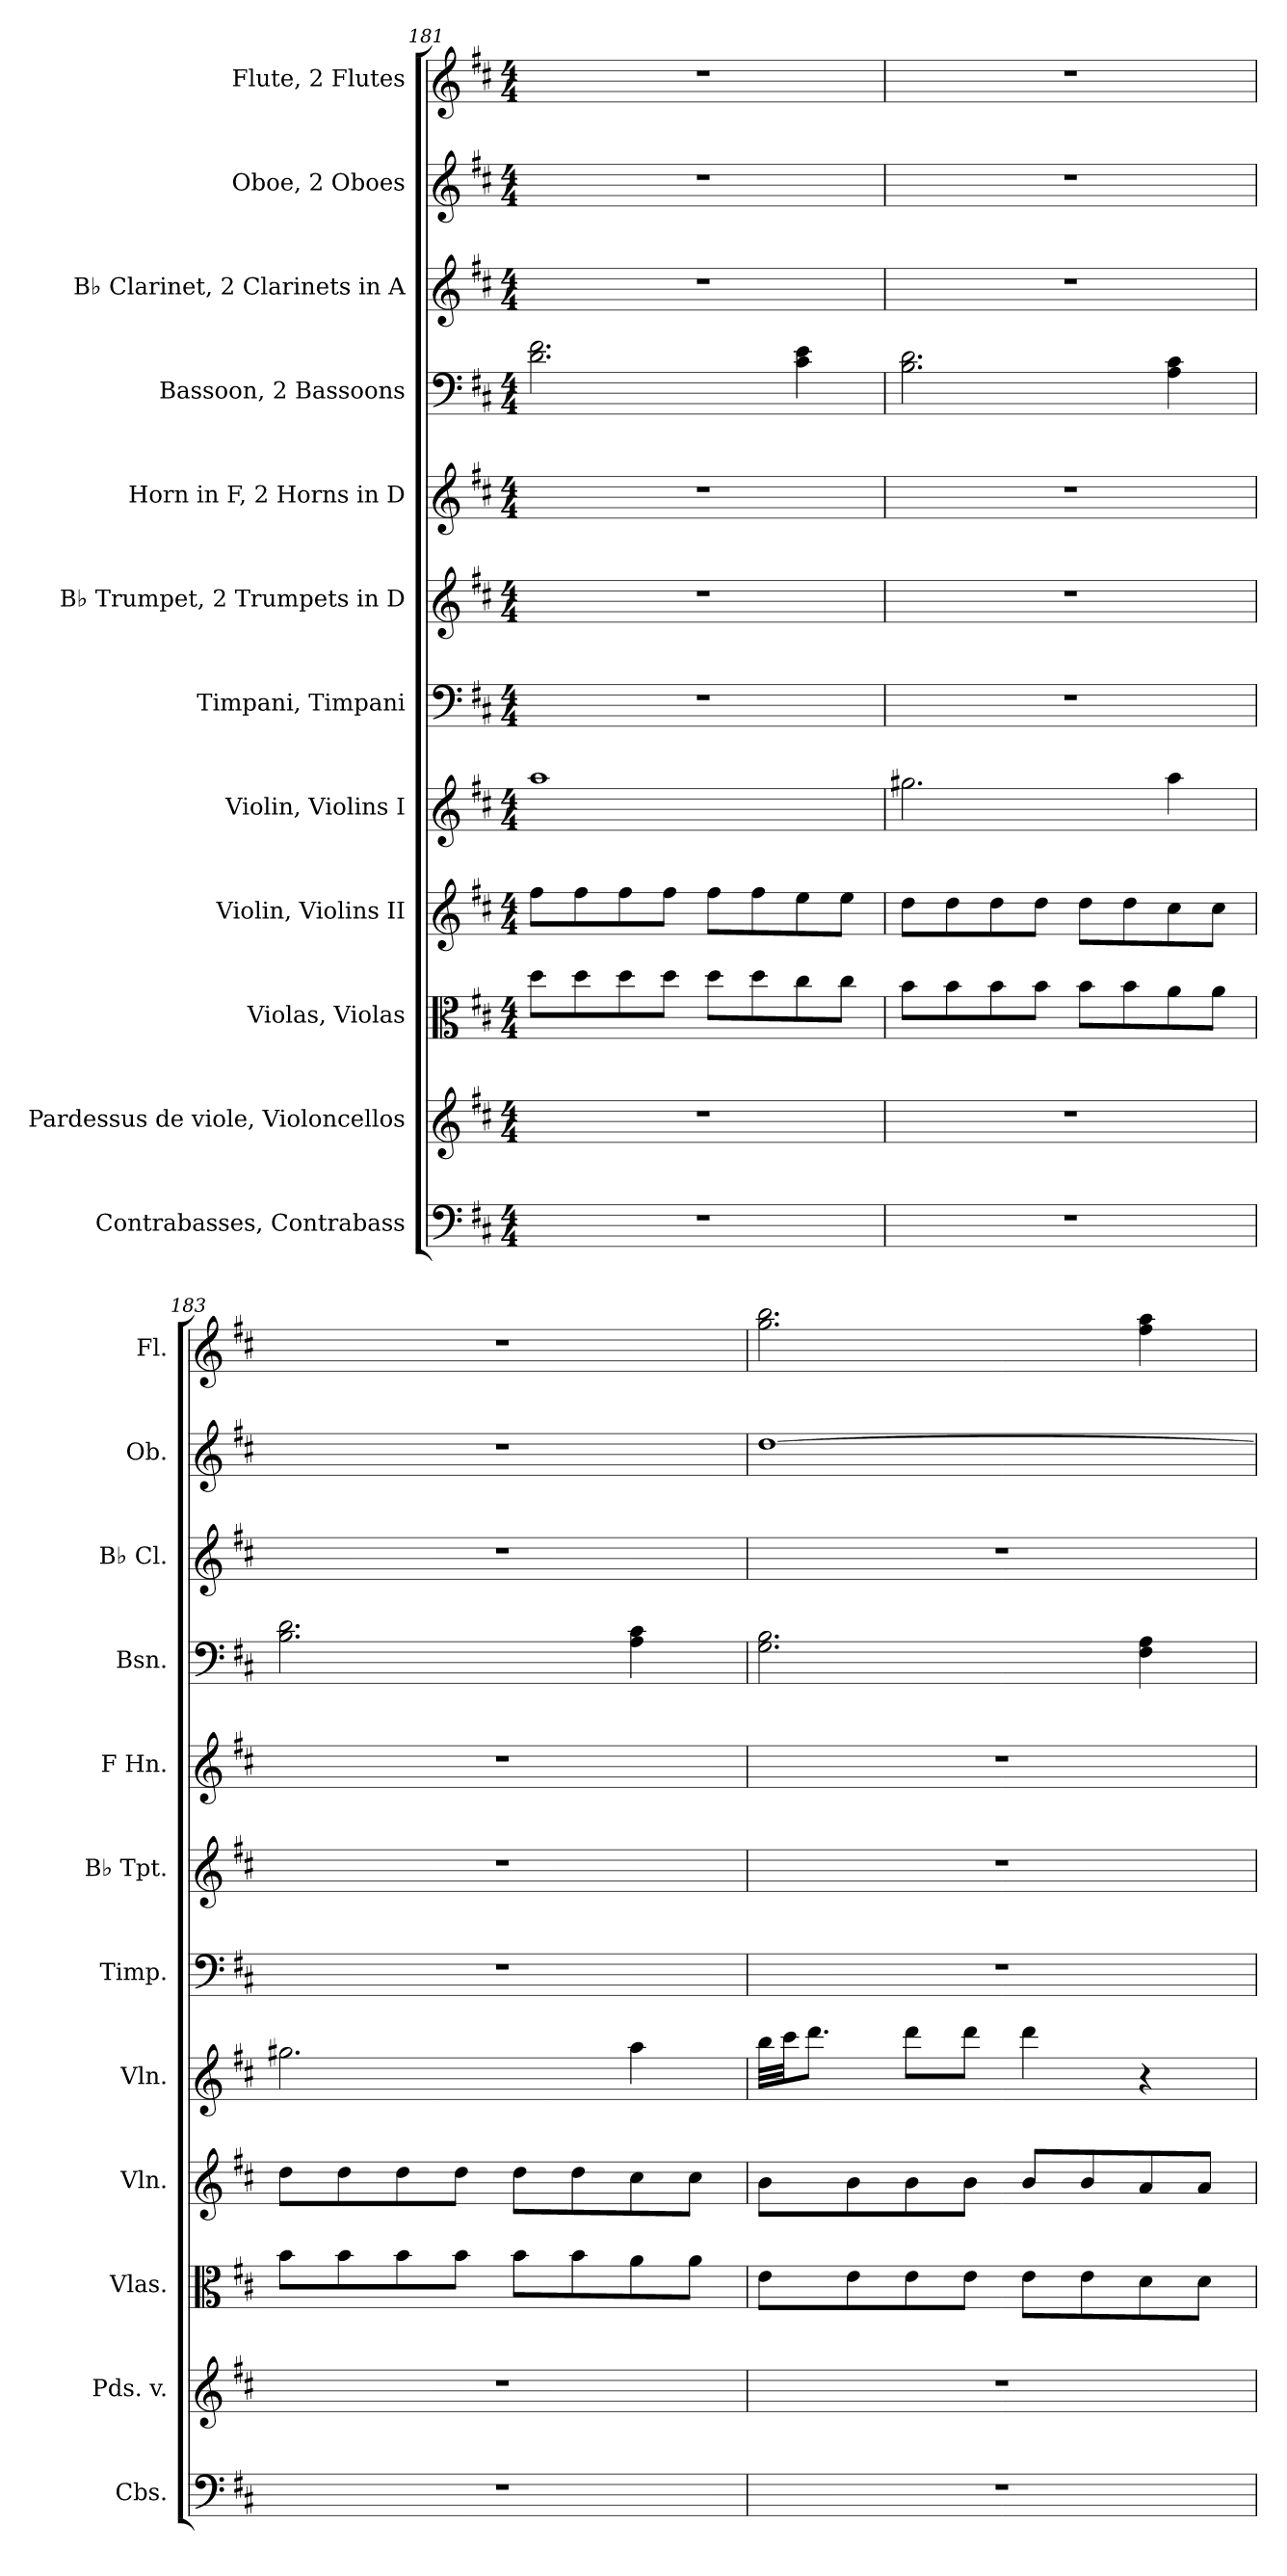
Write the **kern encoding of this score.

**kern	**kern	**kern	**kern	**kern	**kern	**kern	**kern	**kern	**kern	**kern	**kern
*part12	*part11	*part10	*part9	*part8	*part7	*part6	*part5	*part4	*part3	*part2	*part1
*staff12	*staff11	*staff10	*staff9	*staff8	*staff7	*staff6	*staff5	*staff4	*staff3	*staff2	*staff1
*I"Contrabasses, Contrabass	*I"Pardessus de viole, Violoncellos	*I"Violas, Violas	*I"Violin, Violins II	*I"Violin, Violins I	*I"Timpani, Timpani	*I"B♭ Trumpet, 2 Trumpets in D	*I"Horn in F, 2 Horns in D	*I"Bassoon, 2 Bassoons	*I"B♭ Clarinet, 2 Clarinets in A	*I"Oboe, 2 Oboes	*I"Flute, 2 Flutes
*I'Cbs.	*I'Pds. v.	*I'Vlas.	*I'Vln.	*I'Vln.	*I'Timp.	*I'B♭ Tpt.	*I'F Hn.	*I'Bsn.	*I'B♭ Cl.	*I'Ob.	*I'Fl.
*clefF4	*clefG2	*clefC3	*clefG2	*clefG2	*clefF4	*clefG2	*clefG2	*clefF4	*clefG2	*clefG2	*clefG2
*ITrd7c12	*	*	*	*	*	*ITrd1c2	*ITrd4c7	*	*ITrd1c2	*	*
*k[f#c#]	*k[f#c#]	*k[f#c#]	*k[f#c#]	*k[f#c#]	*k[f#c#]	*k[]	*k[f#]	*k[f#c#]	*k[]	*k[f#c#]	*k[f#c#]
*M4/4	*M4/4	*M4/4	*M4/4	*M4/4	*M4/4	*M4/4	*M4/4	*M4/4	*M4/4	*M4/4	*M4/4
=181	=181	=181	=181	=181	=181	=181	=181	=181	=181	=181	=181
1r	1r	8dd\L	8ff#\L	1aa	1r	1r	1r	2.d\ 2.f#\	1r	1r	1r
.	.	8dd\	8ff#\	.	.	.	.	.	.	.	.
.	.	8dd\	8ff#\	.	.	.	.	.	.	.	.
.	.	8dd\J	8ff#\J	.	.	.	.	.	.	.	.
.	.	8dd\L	8ff#\L	.	.	.	.	.	.	.	.
.	.	8dd\	8ff#\	.	.	.	.	.	.	.	.
.	.	8cc#\	8ee\	.	.	.	.	4c#\ 4e\	.	.	.
.	.	8cc#\J	8ee\J	.	.	.	.	.	.	.	.
=182	=182	=182	=182	=182	=182	=182	=182	=182	=182	=182	=182
1r	1r	8b\L	8dd\L	2.gg#X\	1r	1r	1r	2.B\ 2.d\	1r	1r	1r
.	.	8b\	8dd\	.	.	.	.	.	.	.	.
.	.	8b\	8dd\	.	.	.	.	.	.	.	.
.	.	8b\J	8dd\J	.	.	.	.	.	.	.	.
.	.	8b\L	8dd\L	.	.	.	.	.	.	.	.
.	.	8b\	8dd\	.	.	.	.	.	.	.	.
.	.	8a\	8cc#\	4aa\	.	.	.	4A\ 4c#\	.	.	.
.	.	8a\J	8cc#\J	.	.	.	.	.	.	.	.
!!LO:PB:g=z
=183	=183	=183	=183	=183	=183	=183	=183	=183	=183	=183	=183
1r	1r	8b\L	8dd\L	2.gg#X\	1r	1r	1r	2.B\ 2.d\	1r	1r	1r
.	.	8b\	8dd\	.	.	.	.	.	.	.	.
.	.	8b\	8dd\	.	.	.	.	.	.	.	.
.	.	8b\J	8dd\J	.	.	.	.	.	.	.	.
.	.	8b\L	8dd\L	.	.	.	.	.	.	.	.
.	.	8b\	8dd\	.	.	.	.	.	.	.	.
.	.	8a\	8cc#\	4aa\	.	.	.	4A\ 4c#\	.	.	.
.	.	8a\J	8cc#\J	.	.	.	.	.	.	.	.
=184	=184	=184	=184	=184	=184	=184	=184	=184	=184	=184	=184
1r	1r	8e\L	8b\L	32bb\LLL	1r	1r	1r	2.G\ 2.B\	1r	[1dd	2.gg\ 2.bb\
.	.	.	.	32ccc#\JJ	.	.	.	.	.	.	.
.	.	.	.	8.ddd\J	.	.	.	.	.	.	.
.	.	8e\	8b\	.	.	.	.	.	.	.	.
.	.	8e\	8b\	8ddd\L	.	.	.	.	.	.	.
.	.	8e\J	8b\J	8ddd\J	.	.	.	.	.	.	.
.	.	8e\L	8b/L	4ddd\	.	.	.	.	.	.	.
.	.	8e\	8b/	.	.	.	.	.	.	.	.
.	.	8d\	8a/	4r	.	.	.	4F#\ 4A\	.	.	4ff#\ 4aa\
.	.	8d\J	8a/J	.	.	.	.	.	.	.	.
=	=	=	=	=	=	=	=	=	=	=	=
*-	*-	*-	*-	*-	*-	*-	*-	*-	*-	*-	*-
